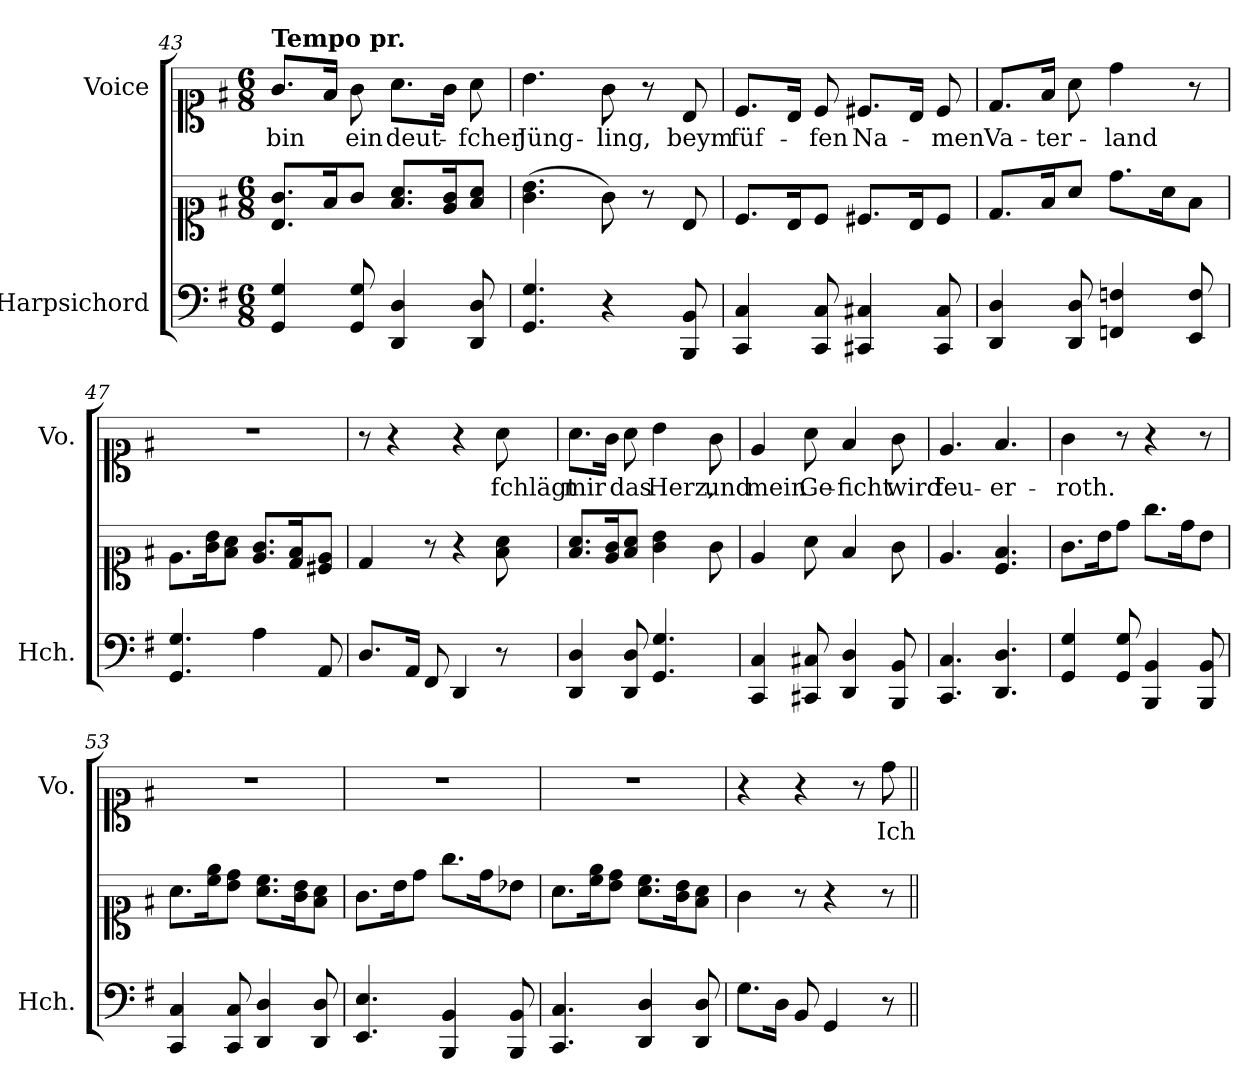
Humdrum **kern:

**kern	**kern	**kern	**text
*part2	*part2	*part1	*part1
*staff3	*staff2	*staff1	*staff1
*I"Harpsichord	*	*I"Voice	*
*I'Hch.	*	*I'Vo.	*
*clefF4	*clefC1	*clefC1	*
*k[f#]	*k[f#]	*k[f#]	*
*M6/8	*M6/8	*M6/8	*
=43	=43	=43	=43
!	!	!LO:TX:a:B:t=Tempo pr.	!
!	!	!	!LO:LY:b
4GG/ 4G/	8.B/ 8.g/L	8.g/L	bin
.	16f#/K	16f#/Jk	.
!	!	!	!LO:LY:b
8GG/ 8G/	8g/J	8g\	ein
!	!	!	!LO:LY:b
4DD/ 4D/	8.f#/ 8.a/L	8.a\L	deut-
.	16e/ 16g/K	16g\Jk	.
!	!	!	!LO:LY:b
8DD/ 8D/	8f#/ 8a/J	8a\	-fcher
=44	=44	=44	=44
!	!	!	!LO:LY:b
4.GG/ 4.G/	(4.g\ 4.b\	4.b\	Jüng-
!	!	!	!LO:LY:b
4r	8g\)	8g\	-ling,
.	8r	8r	.
!	!	!	!LO:LY:b
8BBB/ 8BB/	8B/	8B/	beym
=45	=45	=45	=45
!	!	!	!LO:LY:b
4CC/ 4C/	8.c/L	8.c/L	füf-
.	16B/K	16B/Jk	.
!	!	!	!LO:LY:b
8CC/ 8C/	8c/J	8c/	-fen
!	!	!	!LO:LY:b
4CC#X/ 4C#X/	8.c#X/L	8.c#X/L	Na-
.	16B/K	16B/Jk	.
!	!	!	!LO:LY:b
8CC#/ 8C#/	8c#/J	8c#/	-men
=46	=46	=46	=46
!	!	!	!LO:LY:b
4DD/ 4D/	8.d/L	8.d/L	Va-
!	!	!	!LO:LY:b
.	16f#/K	16f#/Jk	-ter-
8DD/ 8D/	8a/J	8a\	.
!	!	!	!LO:LY:b
4FFn/ 4Fn/	8.dd\L	4dd\	-land
.	16a\K	.	.
8EE/ 8F/	8f#\J	8r	.
!!LO:LB:g=z
=47	=47	=47	=47
4.GG/ 4.G/	8.e\L	2.r	.
.	16g\ 16b\K	.	.
.	8f#\ 8a\J	.	.
4A\	8.e/ 8.g/L	.	.
.	16d/ 16f#/K	.	.
8AA/	8c#X/ 8e/J	.	.
=48	=48	=48	=48
8.D/L	4d/	8r	.
.	.	4r	.
16AA/Jk	.	.	.
8FF#/	8r	.	.
4DD/	4r	4r	.
!	!	!	!LO:LY:b
8r	8f#\ 8a\	8a\	fchlägt
=49	=49	=49	=49
!	!	!	!LO:LY:b
4DD/ 4D/	8.f#/ 8.a/L	8.a\L	mir
.	16e/ 16g/K	16g\Jk	.
!	!	!	!LO:LY:b
8DD/ 8D/	8f#/ 8a/J	8a\	das
!	!	!	!LO:LY:b
4.GG/ 4.G/	4g\ 4b\	4b\	Herz,
!	!	!	!LO:LY:b
.	8g\	8g\	und
=50	=50	=50	=50
!	!	!	!LO:LY:b
4CC/ 4C/	4e/	4e/	mein
!	!	!	!LO:LY:b
8CC#X/ 8C#X/	8a\	8a\	Ge-
!	!	!	!LO:LY:b
4DD/ 4D/	4f#/	4f#/	-ficht
!	!	!	!LO:LY:b
8BBB/ 8BB/	8g\	8g\	wird
=51	=51	=51	=51
!	!	!	!LO:LY:b
4.CC/ 4.C/	4.e/	4.e/	feu-
!	!	!	!LO:LY:b
4.DD/ 4.D/	4.c/ 4.f#/	4.f#/	-er-
=52	=52	=52	=52
!	!	!	!LO:LY:b
4GG/ 4G/	8.g\L	4g\	-roth.
.	16b\K	.	.
8GG/ 8G/	8dd\J	8r	.
4BBB/ 4BB/	8.gg\L	4r	.
.	16dd\K	.	.
8BBB/ 8BB/	8b\J	8r	.
!!LO:PB:g=z
=53	=53	=53	=53
4CC/ 4C/	8.a\L	2.r	.
.	16cc\ 16ee\K	.	.
8CC/ 8C/	8b\ 8dd\J	.	.
4DD/ 4D/	8.a\ 8.cc\L	.	.
.	16g\ 16b\K	.	.
8DD/ 8D/	8f#\ 8a\J	.	.
=54	=54	=54	=54
4.EE/ 4.E/	8.g\L	2.r	.
.	16b\K	.	.
.	8dd\J	.	.
4BBB/ 4BB/	8.gg\L	.	.
.	16dd\K	.	.
8BBB/ 8BB/	8b-X\J	.	.
=55	=55	=55	=55
4.CC/ 4.C/	8.a\L	2.r	.
.	16cc\ 16ee\K	.	.
.	8b\ 8dd\J	.	.
4DD/ 4D/	8.a\ 8.cc\L	.	.
.	16g\ 16b\K	.	.
8DD/ 8D/	8f#\ 8a\J	.	.
=56	=56	=56	=56
8.G\L	4g\	4r	.
16D\Jk	.	.	.
8BB/	8r	4r	.
4GG/	4r	.	.
.	.	8r	.
!	!	!	!LO:LY:b
8r	8r	8dd\	Ich
=||	=||	=||	=||
*-	*-	*-	*-
